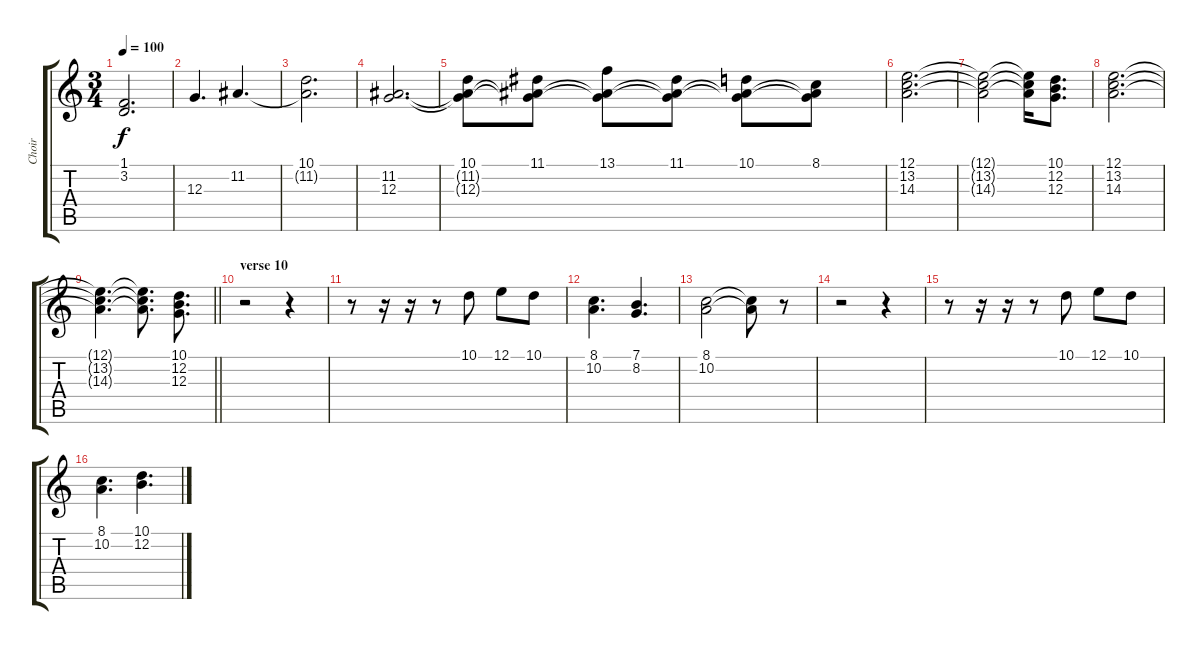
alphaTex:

\track ("Choir" "Choir") {instrument choiraahs}
\staff {score tabs}
\tuning (E4 B3 G3 D3 A2 E2) {hide}
\ts (3 4)
\tempo 100
\clef g2
\ks c
(1.1 3.2).2{d dy f} |
12.3.4{d} 11.2.4{d} |
(10.1 11.2{t}).2{d} |
(11.2 12.3).2{d} |
(10.1 11.2{t} 12.3{t}).8 (11.1 11.2{t} 12.3{t}).8 (13.1 11.2{t} 12.3{t}).8 (11.1 11.2{t} 12.3{t}).8 (10.1 11.2{t} 12.3{t}).8 (8.1 11.2{t} 12.3{t}).8 |
(12.1 13.2 14.3).2{d} |
(12.1{t} 13.2{t} 14.3{t}).2 (12.1{t} 13.2{t} 14.3{t}).16 (10.1 12.2 12.3).8{d} |
(12.1 13.2 14.3).2{d} |
\barLineRight lightlight
(12.1{t} 13.2{t} 14.3{t}).4{d} (12.1{t} 13.2{t} 14.3{t}).8{d} (10.1 12.2 12.3).8{d} |
\section ("" "verse 10")
r.2 r.4 |
r.8 r.16 r.16 r.8 10.1.8 12.1.8 10.1.8 |
(8.1 10.2).4{d} (7.1 8.2).4{d} |
(8.1 10.2).2 (8.1{t} 10.2{t}).8 r.8 |
r.2 r.4 |
r.8 r.16 r.16 r.8 10.1.8 12.1.8 10.1.8 |
(8.1 10.2).4{d} (10.1 12.2).4{d}
